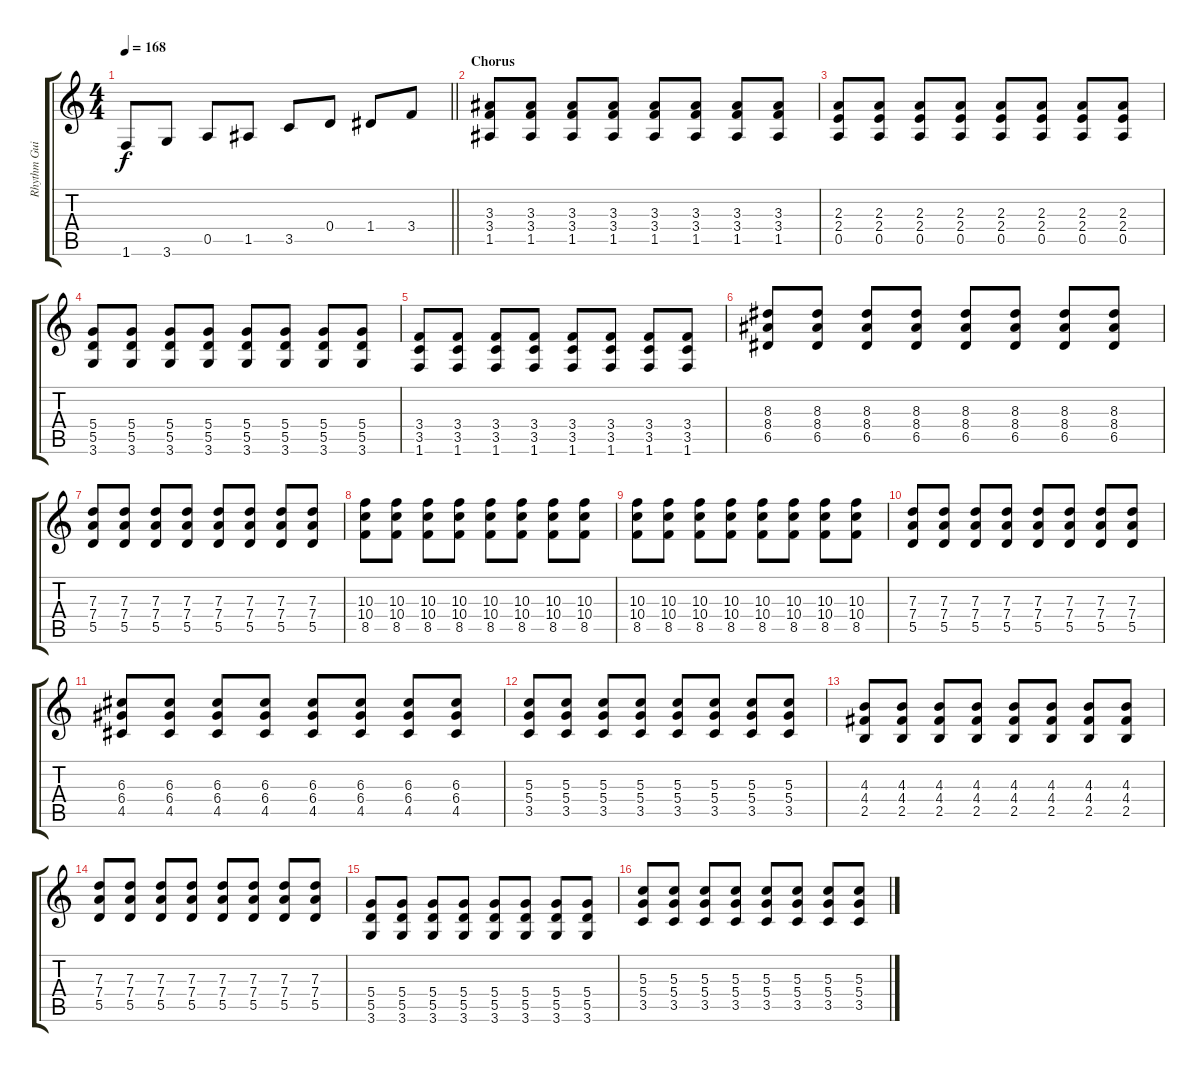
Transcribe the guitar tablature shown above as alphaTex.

\track ("Rhythm Guitar" "Rhythm Gui") {instrument distortionguitar}
\staff {score tabs}
\tuning (E4 B3 G3 D3 A2 E2) {hide}
\ts (4 4)
\tempo 168
\clef g2
\barLineRight lightlight
\ks c
1.6.8{dy f} 3.6.8 0.5.8 1.5.8 3.5.8 0.4.8 1.4.8 3.4.8 |
\section ("" "Chorus")
(3.3 3.4 1.5).8 (3.3 3.4 1.5).8 (3.3 3.4 1.5).8 (3.3 3.4 1.5).8 (3.3 3.4 1.5).8 (3.3 3.4 1.5).8 (3.3 3.4 1.5).8 (3.3 3.4 1.5).8 |
(2.3 2.4 0.5).8 (2.3 2.4 0.5).8 (2.3 2.4 0.5).8 (2.3 2.4 0.5).8 (2.3 2.4 0.5).8 (2.3 2.4 0.5).8 (2.3 2.4 0.5).8 (2.3 2.4 0.5).8 |
(5.4 5.5 3.6).8 (5.4 5.5 3.6).8 (5.4 5.5 3.6).8 (5.4 5.5 3.6).8 (5.4 5.5 3.6).8 (5.4 5.5 3.6).8 (5.4 5.5 3.6).8 (5.4 5.5 3.6).8 |
(3.4 3.5 1.6).8 (3.4 3.5 1.6).8 (3.4 3.5 1.6).8 (3.4 3.5 1.6).8 (3.4 3.5 1.6).8 (3.4 3.5 1.6).8 (3.4 3.5 1.6).8 (3.4 3.5 1.6).8 |
(8.3 8.4 6.5).8 (8.3 8.4 6.5).8 (8.3 8.4 6.5).8 (8.3 8.4 6.5).8 (8.3 8.4 6.5).8 (8.3 8.4 6.5).8 (8.3 8.4 6.5).8 (8.3 8.4 6.5).8 |
(7.3 7.4 5.5).8 (7.3 7.4 5.5).8 (7.3 7.4 5.5).8 (7.3 7.4 5.5).8 (7.3 7.4 5.5).8 (7.3 7.4 5.5).8 (7.3 7.4 5.5).8 (7.3 7.4 5.5).8 |
(10.3 10.4 8.5).8 (10.3 10.4 8.5).8 (10.3 10.4 8.5).8 (10.3 10.4 8.5).8 (10.3 10.4 8.5).8 (10.3 10.4 8.5).8 (10.3 10.4 8.5).8 (10.3 10.4 8.5).8 |
(10.3 10.4 8.5).8 (10.3 10.4 8.5).8 (10.3 10.4 8.5).8 (10.3 10.4 8.5).8 (10.3 10.4 8.5).8 (10.3 10.4 8.5).8 (10.3 10.4 8.5).8 (10.3 10.4 8.5).8 |
(7.3 7.4 5.5).8 (7.3 7.4 5.5).8 (7.3 7.4 5.5).8 (7.3 7.4 5.5).8 (7.3 7.4 5.5).8 (7.3 7.4 5.5).8 (7.3 7.4 5.5).8 (7.3 7.4 5.5).8 |
(6.3 6.4 4.5).8 (6.3 6.4 4.5).8 (6.3 6.4 4.5).8 (6.3 6.4 4.5).8 (6.3 6.4 4.5).8 (6.3 6.4 4.5).8 (6.3 6.4 4.5).8 (6.3 6.4 4.5).8 |
(5.3 5.4 3.5).8 (5.3 5.4 3.5).8 (5.3 5.4 3.5).8 (5.3 5.4 3.5).8 (5.3 5.4 3.5).8 (5.3 5.4 3.5).8 (5.3 5.4 3.5).8 (5.3 5.4 3.5).8 |
(4.3 4.4 2.5).8 (4.3 4.4 2.5).8 (4.3 4.4 2.5).8 (4.3 4.4 2.5).8 (4.3 4.4 2.5).8 (4.3 4.4 2.5).8 (4.3 4.4 2.5).8 (4.3 4.4 2.5).8 |
(7.3 7.4 5.5).8 (7.3 7.4 5.5).8 (7.3 7.4 5.5).8 (7.3 7.4 5.5).8 (7.3 7.4 5.5).8 (7.3 7.4 5.5).8 (7.3 7.4 5.5).8 (7.3 7.4 5.5).8 |
(5.4 5.5 3.6).8 (5.4 5.5 3.6).8 (5.4 5.5 3.6).8 (5.4 5.5 3.6).8 (5.4 5.5 3.6).8 (5.4 5.5 3.6).8 (5.4 5.5 3.6).8 (5.4 5.5 3.6).8 |
(5.3 5.4 3.5).8 (5.3 5.4 3.5).8 (5.3 5.4 3.5).8 (5.3 5.4 3.5).8 (5.3 5.4 3.5).8 (5.3 5.4 3.5).8 (5.3 5.4 3.5).8 (5.3 5.4 3.5).8
